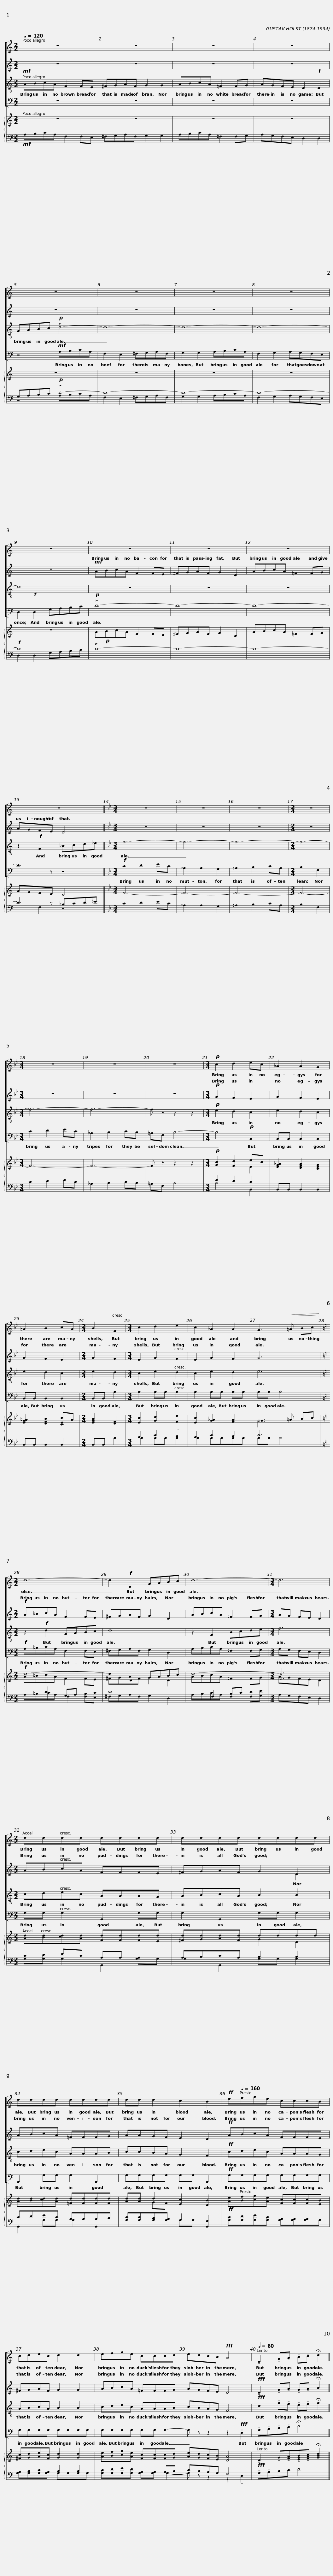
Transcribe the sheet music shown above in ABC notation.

X:1
%%score [ 1 ( 2 3 ) 4 5 ] { ( 6 9 ) | ( 7 8 ) }
L:1/8
Q:1/4=120
M:2/2
I:linebreak $
K:C
V:1 treble
V:2 treble
V:3 treble
V:4 treble-8 transpose=-12
V:5 bass
V:6 treble
V:9 treble
V:7 bass
V:8 bass
V:1
 z8 | z8 | z8 |$ z8 | z8 | %5
 z8 | z8 |$ z8 | z8 | z8 | %10
 z8 |$ z8 | z8 ||[K:Bb][M:3/4] z6 | z6 |$ %15
 z6 |[M:2/4] z4 |[M:3/4] z6 | z6 | z6 | %20
[M:3/4]!p! c2 d2 ec |$ _A2 A2 G2 | =A2 B2 cA |[M:2/4] B2 F2 |[M:3/4] c2 d2 e2 | %25
 c2 _A2 A2 |$ G3!<(! =A Bc!<)! |[K:C][M:2/2] d8- | d2!f! D2 GABc |$ d8- | %30
[M:3/4] d6 |[M:2/2] dddd dddd |$ dddd dddd | dddd dddd | dd d2 c2 B2 |$ %35
!ff! e[Q:1/4=160][Q:1/4=160]fge cccB | cdec d2 d2 |$ efge cccd | edcB!fff! A4 |[Q:1/4=60][Q:1/4=60] !tenuto!D2 !tenuto!G!tenuto!A !tenuto!B!tenuto!c !fermata!d2 || %40
V:2
 z8 | z8 | z8 |$ z8 | z8 | %5
 z8 | z8 |$ z8 | z8 |!mf! ABcA F2 FE | %10
 ^FGAF G2 D2 |$ ABcA =F2 FG | AGFE D4 ||[K:Bb][M:3/4] z6 | z6 |$ %15
 z6 |[M:2/4] z4 |[M:3/4] z6 | z6 | z6 | %20
[M:3/4]!p! G2 F2 E2 |$ G2 F2 E2 | G2 F2 E2 |[M:2/4] G2 F2 |[M:3/4] E2 G2 F2 | %25
 E2 G2 F2 |$ G6 |[K:C][M:2/2]!f! A=BcA F2 FE | ^FGAF G2 D2 |$ ABcA =F2 FG | %30
[M:3/4] AG FE D2 |[M:2/2] ABcA FFFE |$ ^FGAF G2 D2 | ABcA =FFFG | AAGF E2 D2 |$ %35
!ff! ABcA FFFE | ^FGAF G2 G2 |$ ABcA =FFFG | AGFE D4 |!fff! !tenuto!D2 !tenuto!G!tenuto!A !tenuto!G!tenuto!A !fermata!B2 || %40
V:3
 x8 | x8 | x8 |$ x8 | x8 | %5
 x8 | x8 |$ x8 | x8 | x8 | %10
 x8 |$ x8 | x8 ||[K:Bb][M:3/4] x6 | x6 |$ %15
 x6 |[M:2/4] x4 |[M:3/4] x6 | x6 | x6 | %20
[M:3/4] x6 |$ x6 | x6 |[M:2/4] x4 |[M:3/4] x6 | %25
 x6 |$ x6 |[K:C][M:2/2] x8 | x8 |$ x8 | %30
[M:3/4] x6 |[M:2/2] x8 |$ x6 D2 | x8 | x8 |$ %35
 x8 | x8 |$ x8 | x8 | x8 || %40
V:4
!mf! ABcA F2 FE | ^FGAF G2 G2 | ABcA =F2 FG |$ AGFE D2!f! D2 | GABc!p! !>!d4- | %5
 d8- | d8- |$ d8- | d8 | z8 | %10
 z8 |$ z8 | z2!f! F2 _Bcd_e ||[K:Bb][M:3/4] f6- | f6- |$ %15
 f6- |[M:2/4] f4- |[M:3/4] f6- | f6- | f z z2 z2 | %20
[M:3/4]!p! e2 d2 c2 |$ e2 d2 c2 | e2 d2 c2 |[M:2/4] e2 d2 |[M:3/4] c2 e2 d2 | %25
 c2 e2 d2 |$ e6 |[K:C][M:2/2] z2!f! d2 GABc | d8 |$ z2 F2 Bcde | %30
[M:3/4] f6 |[M:2/2] cdec AAAG |$ ABcA B2 B2 | cdec AAAB | ccBA G2 F2 |$ %35
!ff! cdec AAAG | ABcA B2 B2 |$ cdec AAAB | cBAG F4 |!fff! !tenuto!d2 !tenuto!g!tenuto!f !tenuto!e!tenuto!f !fermata!g2 || %40
V:5
 z8 | z8 | z8 |$ z8 | z4!mf! A,B,CA, | %5
 F,2 E,2 ^F,G,A,F, | G,2 G,2 A,B,CA, |$ F,2 G,2 A,G,F,E, | D,2!f! D,2 G,A,B,C |!p! !>!D8- | %10
 D8- |$ D8- | D3 z z4 ||[K:Bb][M:3/4]!f! C2 D2 EC | _A,2 A,2 G,2 |$ %15
 =A,2 B,2 CA, |[M:2/4] B,2 F,2 |[M:3/4] C2 D2 EC | _A,2 B,2 CB, | =A,F, B,4- | %20
[M:3/4] B,4!p! B,,2 |$ B,,B,, B,,2 B,,2 | B,,B,, B,,2 B,,2 |[M:2/4] B,,B,, B,2 |[M:3/4] B,2 B,B, B,2 | %25
 B,2 B,B, B,B, |$ B,B, B,4 |[K:C][M:2/2]!f! A,=B,CA, F,2 F,E, | ^F,G,A,F, G,2 D,2 |$ A,B,CA, =F,2 F,G, | %30
[M:3/4] A,G, F,E, D,2 |[M:2/2] G,G, G,2 G,,2 G,G, |$ G,2 G,,2 G,G, G,2 | G,,2 G,G, G,2 G,,2 | G,G,G,G, G,G, G,,2 |$ %35
!ff! G,G,G,G, G,G,G,G, | G,G,G,G, G,G,G,G, |$ G,G,G,G, G,G, G,2- | G, z z2 z2!fff! !tenuto!D,2 | !tenuto!G,!tenuto!A,!tenuto!B,!tenuto!C !fermata!D4 || %40
V:6
 z8 | z8 | z8 |$ z8 | z8 | %5
 z8 | z8 |$ z8 | z8 | A!p!BcA F2 FE | %10
 ^FGAF G2 D2 |$ ABcA =F2 FG | AGFE D4 ||[K:Bb][M:3/4] F6- | F6- |$ %15
 F6- |[M:2/4] F4- |[M:3/4] F6- | F6- | F z z2 z2 | %20
[M:3/4]!p! [Gc]2 [Fd]2 ec |$ [EG_A]2 [DFA]2 [CEG]2 | [EG=A]2 [DFB]2 [CEc]A |[M:2/4] [EGB]2 [DF]2 |[M:3/4] [Ec]2 [Gd]2 [Fe]2 | %25
 [Ec]2 [G_A]2 [FA]2 |$ G3 =A Bc |[K:C][M:2/2]!f! d8- | d2 D2 GABc |$ d8- | %30
[M:3/4] [Fd]6 |[M:2/2] [Ad][Bd][cd][Ad] [Fd][Fd][Fd][Ed] |$ [^Fd][Gd][Ad][Fd] dddd | [Ad][Bd][cd][Ad] [=Fd][Fd][Fd][Fd] | [Ad][Ad] d2 [Ec]2 [DB]2 |$ %35
!ff! [Ae][Bf][cg][Ae] [Fc][Fc][Fc][EB] | [^Fc][Gd][Ae][Fc] [Gd]2 [Gd]2 |$ [Ae][Bf][cg][Ae] [Fc][Fc][Fc][Gd] | [Ae][Gd][Fc][EB] [DA]4 |!fff! !tenuto!D2 !tenuto!G!tenuto![FA]!tenuto![EGB]!tenuto![FAc] !fermata![GBd]2 || %40
V:7
!mf! A,B,CA, F,2 F,E, | ^F,G,A,F, G,2 G,2 | A,B,CA, =F,2 F,G, |$ A,G,F,E, D,2 D,2 | G,A,B,C!p! !>!D4- | %5
 D8- | D8- |$ D8- |!f! D8 | !>!D8- | %10
 D8- |$ D8- | D3 z _B,CD_E ||[K:Bb][M:3/4] C2 D2 EC | _A,2 A,2 G,2 |$ %15
 =A,2 B,2 CA, |[M:2/4] B,2 F,2 |[M:3/4] C2 D2 EC | _A,2 B,2 CB, | =A,F, B,4 | %20
[M:3/4] E2 D2 C2 |$ B,,B,, B,,2 B,,2 | B,,B,, B,,2 B,,2 |[M:2/4] B,,B,, B,2 |[M:3/4] C2 E2 .D2 | %25
 C2 E2 D2 |$ E6 |[K:C][M:2/2] x2 D2 G,A, x2 | D8 |$ x2 F,2 B,C x2 | %30
[M:3/4] A,G,F,E, D,2 |[M:2/2] x2 EC A,A, x2 |$ A,B,CA, B,2 B,2 | CDEC A,A,A,B, | [G,C][G,C][G,B,][G,A,] G,2 [G,,F,]2 |$ %35
 [G,C][G,D][G,E][G,C] [G,A,][G,A,][G,A,]G, | x4 B,2 B,2 |$ x6 A,B, | CB,A,G, F,4 | !tenuto!G,!tenuto!A,!tenuto!B,!tenuto!C D4 || %40
V:8
 x8 | x8 | x8 |$ x8 | z4 A,B,CA, | %5
 F,2 E,2 ^F,G,A,F, | G,2 G,2 A,B,CA, |$ F,2 G,2 A,G,F,E, | D,2 D,2 G,A,B,C | x8 | %10
 x8 |$ x8 | x2 F,2 z4 ||[K:Bb][M:3/4] x6 | x6 |$ %15
 x6 |[M:2/4] x4 |[M:3/4] x6 | x6 | x6 | %20
[M:3/4] B,4 B,,2 |$ x6 | x6 |[M:2/4] x4 |[M:3/4] B,2 B,B, B,2 | %25
 B,2 B,B,B,B, |$ B,B, B,4 |[K:C][M:2/2] A,=B,CA, F,2 [F,B,][E,C] | ^F,G,A,F, G,2 D,2 |$ A,B,CA, F,2 [F,D][G,E] | %30
[M:3/4] x6 |[M:2/2] [G,C][G,D] G,2 G,,2 [G,A,]G, |$ G,2 G,,2 G,G, G,2 | G,,2 G,G, G,2 G,,2 | x4 G,G, x2 |$ %35
 x8 | [G,A,][G,B,][G,C][G,A,] G,G,G,G, |$ [G,C][G,D][G,E][G,D] [G,A,][G,A,] G,2- | G, z z2 z2 !tenuto!D,2 | x8 || %40
V:9
 x8 | x8 | x8 |$ x8 | x8 | %5
 x8 | x8 |$ x8 | x8 | x8 | %10
 x8 |$ x8 | x8 ||[K:Bb][M:3/4] x6 | x6 |$ %15
 x6 |[M:2/4] x4 |[M:3/4] x6 | x6 | x6 | %20
[M:3/4] x4 E2 |$ x6 | x6 |[M:2/4] x4 |[M:3/4] x6 | %25
 x6 |$ G6 |[K:C][M:2/2] A=BcA F2 FE | ^FGAF G2 D2 |$ ABcA =F2 FG | %30
[M:3/4] AGFE D2 |[M:2/2] x8 |$ x4 G2 D2 | x8 | x2 GF x4 |$ %35
 x8 | x8 |$ x8 | x8 | x8 || %40
